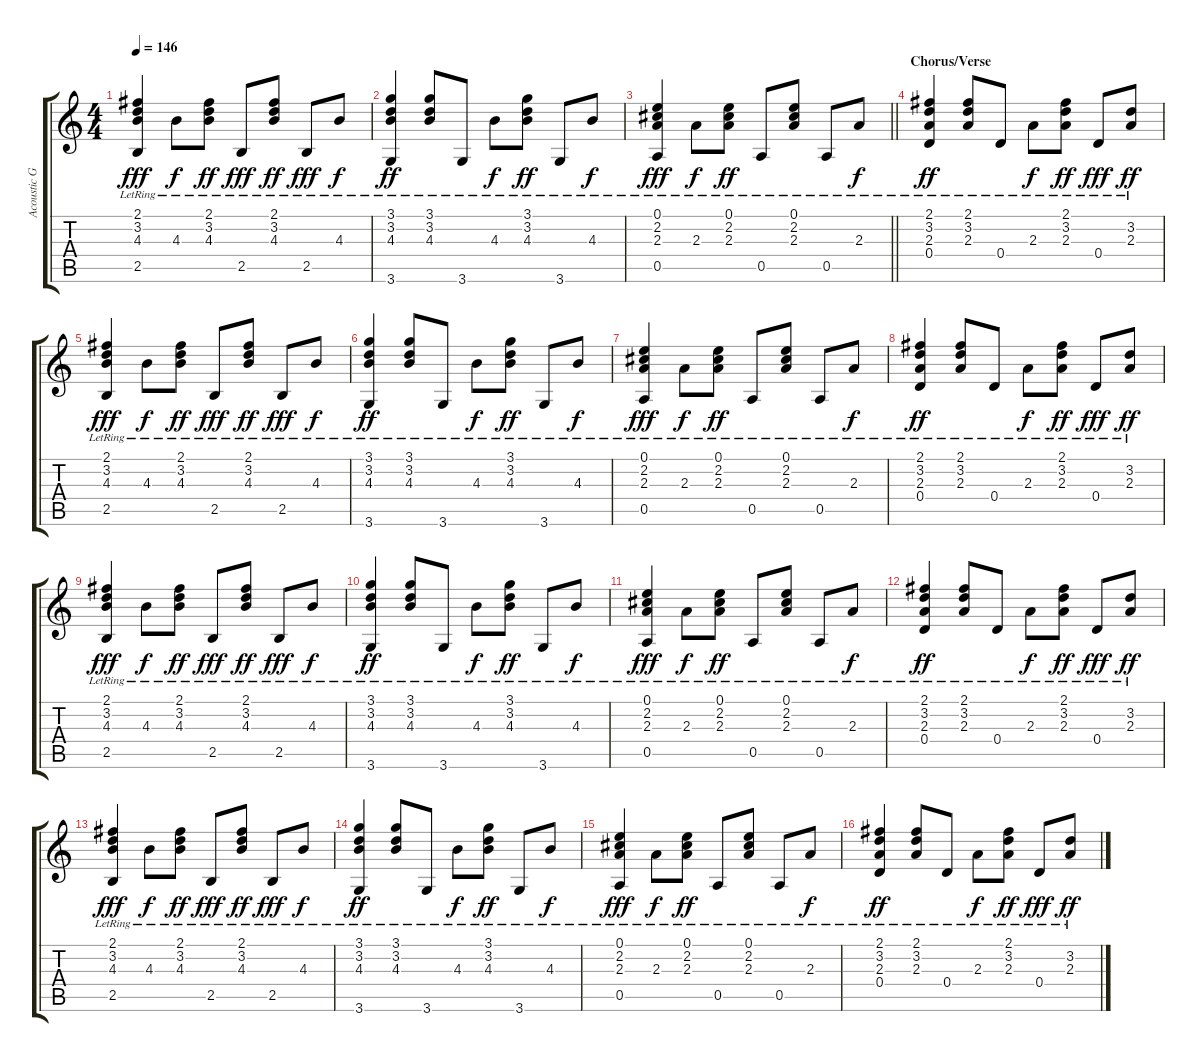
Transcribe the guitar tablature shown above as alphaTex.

\track ("Acoustic Guitar" "Acoustic G") {instrument acousticguitarsteel}
\staff {score tabs}
\tuning (E4 B3 G3 D3 A2 E2) {hide}
\ts (4 4)
\tempo 146
\clef g2
\ks c
(2.1{lr} 3.2{lr} 4.3{lr} 2.5{lr}).4{dy fff} 4.3{lr}.8{dy f} (2.1{lr} 3.2{lr} 4.3{lr}).8{dy ff} 2.5{lr}.8{dy fff} (2.1{lr} 3.2{lr} 4.3{lr}).8{dy ff} 2.5{lr}.8{dy fff} 4.3{lr}.8{dy f} |
(3.1{lr} 3.2{lr} 4.3{lr} 3.6{lr}).4{dy ff} (3.1{lr} 3.2{lr} 4.3{lr}).8 3.6{lr}.8 4.3{lr}.8{dy f} (3.1{lr} 3.2{lr} 4.3{lr}).8{dy ff} 3.6{lr}.8 4.3{lr}.8{dy f} |
\barLineRight lightlight
(0.1{lr} 2.2{lr} 2.3{lr} 0.5{lr}).4{dy fff} 2.3{lr}.8{dy f} (0.1{lr} 2.2{lr} 2.3{lr}).8{dy ff} 0.5{lr}.8 (0.1{lr} 2.2{lr} 2.3{lr}).8 0.5{lr}.8 2.3{lr}.8{dy f} |
\section ("" "Chorus/Verse")
(2.1{lr} 3.2{lr} 2.3{lr} 0.4{lr}).4{dy ff} (2.1{lr} 3.2{lr} 2.3{lr}).8 0.4{lr}.8 2.3{lr}.8{dy f} (2.1{lr} 3.2{lr} 2.3{lr}).8{dy ff} 0.4{lr}.8{dy fff} (3.2{lr} 2.3{lr}).8{dy ff} |
(2.1{lr} 3.2{lr} 4.3{lr} 2.5{lr}).4{dy fff} 4.3{lr}.8{dy f} (2.1{lr} 3.2{lr} 4.3{lr}).8{dy ff} 2.5{lr}.8{dy fff} (2.1{lr} 3.2{lr} 4.3{lr}).8{dy ff} 2.5{lr}.8{dy fff} 4.3{lr}.8{dy f} |
(3.1{lr} 3.2{lr} 4.3{lr} 3.6{lr}).4{dy ff} (3.1{lr} 3.2{lr} 4.3{lr}).8 3.6{lr}.8 4.3{lr}.8{dy f} (3.1{lr} 3.2{lr} 4.3{lr}).8{dy ff} 3.6{lr}.8 4.3{lr}.8{dy f} |
(0.1{lr} 2.2{lr} 2.3{lr} 0.5{lr}).4{dy fff} 2.3{lr}.8{dy f} (0.1{lr} 2.2{lr} 2.3{lr}).8{dy ff} 0.5{lr}.8 (0.1{lr} 2.2{lr} 2.3{lr}).8 0.5{lr}.8 2.3{lr}.8{dy f} |
(2.1{lr} 3.2{lr} 2.3{lr} 0.4{lr}).4{dy ff} (2.1{lr} 3.2{lr} 2.3{lr}).8 0.4{lr}.8 2.3{lr}.8{dy f} (2.1{lr} 3.2{lr} 2.3{lr}).8{dy ff} 0.4{lr}.8{dy fff} (3.2{lr} 2.3{lr}).8{dy ff} |
(2.1{lr} 3.2{lr} 4.3{lr} 2.5{lr}).4{dy fff} 4.3{lr}.8{dy f} (2.1{lr} 3.2{lr} 4.3{lr}).8{dy ff} 2.5{lr}.8{dy fff} (2.1{lr} 3.2{lr} 4.3{lr}).8{dy ff} 2.5{lr}.8{dy fff} 4.3{lr}.8{dy f} |
(3.1{lr} 3.2{lr} 4.3{lr} 3.6{lr}).4{dy ff} (3.1{lr} 3.2{lr} 4.3{lr}).8 3.6{lr}.8 4.3{lr}.8{dy f} (3.1{lr} 3.2{lr} 4.3{lr}).8{dy ff} 3.6{lr}.8 4.3{lr}.8{dy f} |
(0.1{lr} 2.2{lr} 2.3{lr} 0.5{lr}).4{dy fff} 2.3{lr}.8{dy f} (0.1{lr} 2.2{lr} 2.3{lr}).8{dy ff} 0.5{lr}.8 (0.1{lr} 2.2{lr} 2.3{lr}).8 0.5{lr}.8 2.3{lr}.8{dy f} |
(2.1{lr} 3.2{lr} 2.3{lr} 0.4{lr}).4{dy ff} (2.1{lr} 3.2{lr} 2.3{lr}).8 0.4{lr}.8 2.3{lr}.8{dy f} (2.1{lr} 3.2{lr} 2.3{lr}).8{dy ff} 0.4{lr}.8{dy fff} (3.2{lr} 2.3{lr}).8{dy ff} |
(2.1{lr} 3.2{lr} 4.3{lr} 2.5{lr}).4{dy fff} 4.3{lr}.8{dy f} (2.1{lr} 3.2{lr} 4.3{lr}).8{dy ff} 2.5{lr}.8{dy fff} (2.1{lr} 3.2{lr} 4.3{lr}).8{dy ff} 2.5{lr}.8{dy fff} 4.3{lr}.8{dy f} |
(3.1{lr} 3.2{lr} 4.3{lr} 3.6{lr}).4{dy ff} (3.1{lr} 3.2{lr} 4.3{lr}).8 3.6{lr}.8 4.3{lr}.8{dy f} (3.1{lr} 3.2{lr} 4.3{lr}).8{dy ff} 3.6{lr}.8 4.3{lr}.8{dy f} |
(0.1{lr} 2.2{lr} 2.3{lr} 0.5{lr}).4{dy fff} 2.3{lr}.8{dy f} (0.1{lr} 2.2{lr} 2.3{lr}).8{dy ff} 0.5{lr}.8 (0.1{lr} 2.2{lr} 2.3{lr}).8 0.5{lr}.8 2.3{lr}.8{dy f} |
(2.1{lr} 3.2{lr} 2.3{lr} 0.4{lr}).4{dy ff} (2.1{lr} 3.2{lr} 2.3{lr}).8 0.4{lr}.8 2.3{lr}.8{dy f} (2.1{lr} 3.2{lr} 2.3{lr}).8{dy ff} 0.4{lr}.8{dy fff} (3.2{lr} 2.3{lr}).8{dy ff}
